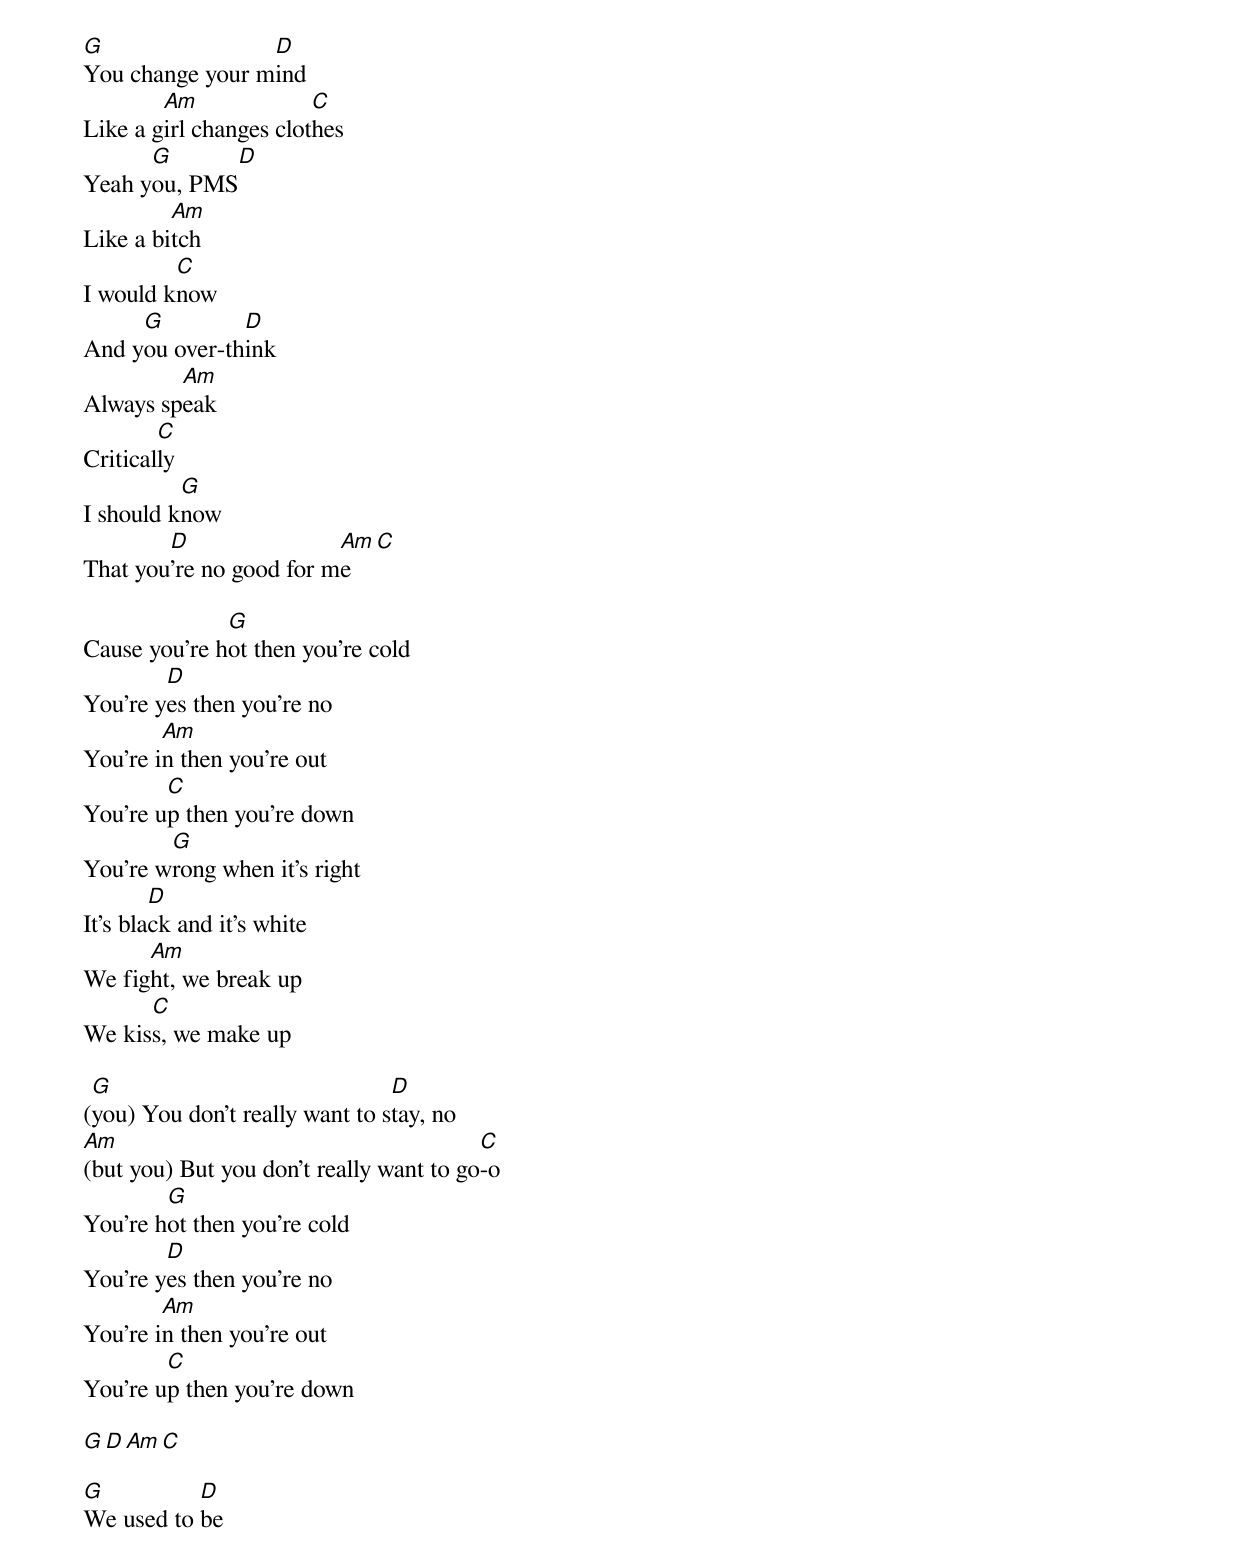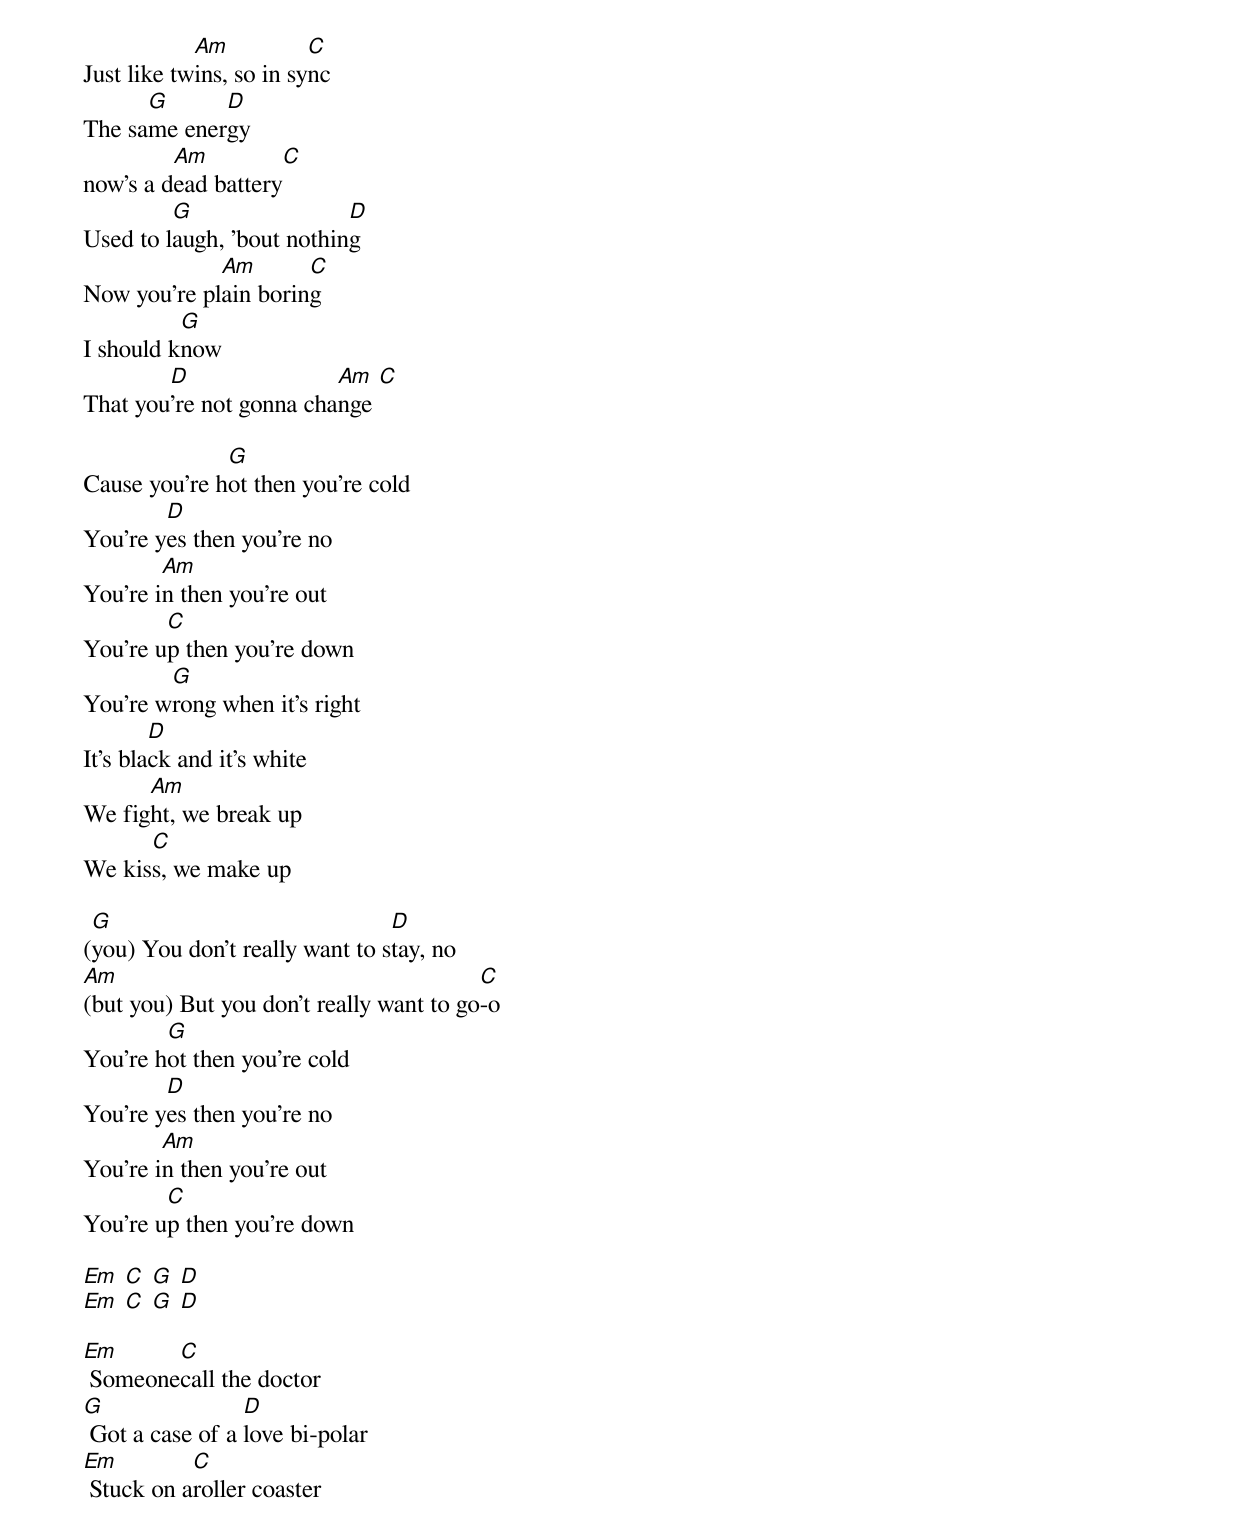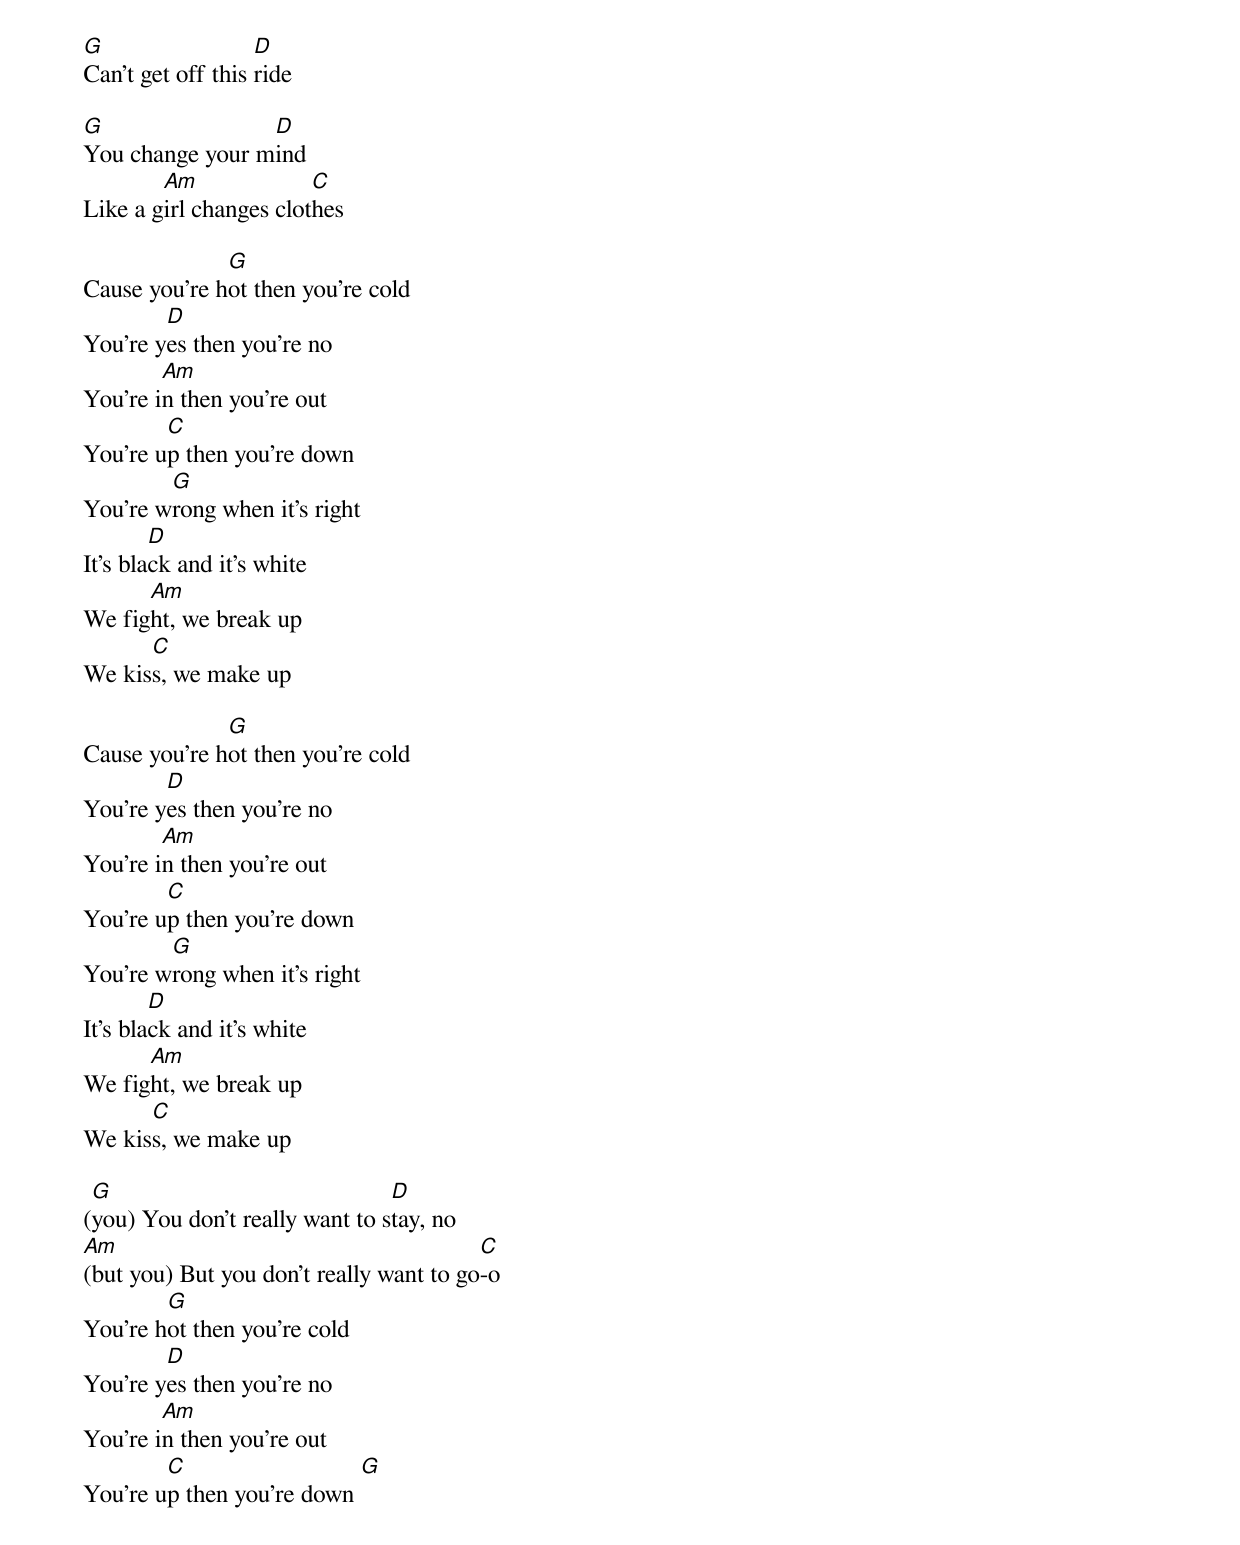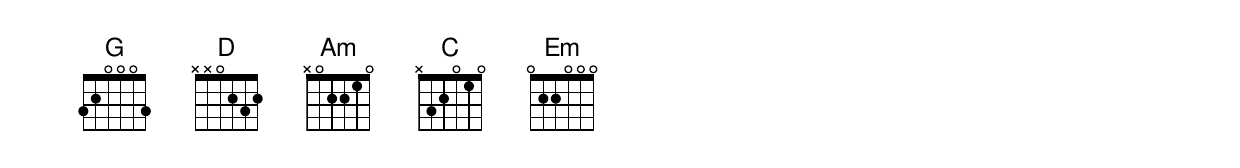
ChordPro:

[G]You change your m[D]ind
Like a g[Am]irl changes clot[C]hes
Yeah y[G]ou, PMS[D]
Like a bi[Am]tch
I would k[C]now
And y[G]ou over-th[D]ink
Always sp[Am]eak
Critical[C]ly
I should k[G]now
That you[D]'re no good for m[Am]e [C]

Cause you're h[G]ot then you're cold
You're y[D]es then you're no
You're i[Am]n then you're out
You're u[C]p then you're down
You're w[G]rong when it's right
It's bla[D]ck and it's white
We fig[Am]ht, we break up
We kis[C]s, we make up

([G]you) You don't really want to s[D]tay, no
[Am](but you) But you don't really want to go[C]-o
You're h[G]ot then you're cold
You're y[D]es then you're no
You're i[Am]n then you're out
You're u[C]p then you're down

[G][D][Am][C]

[G]We used to [D]be
Just like tw[Am]ins, so in sy[C]nc
The sa[G]me ener[D]gy
now's a d[Am]ead battery[C]
Used to l[G]augh, 'bout nothin[D]g
Now you're pl[Am]ain borin[C]g
I should k[G]now
That you[D]'re not gonna cha[Am]nge [C]

Cause you're h[G]ot then you're cold
You're y[D]es then you're no
You're i[Am]n then you're out
You're u[C]p then you're down
You're w[G]rong when it's right
It's bla[D]ck and it's white
We fig[Am]ht, we break up
We kis[C]s, we make up

([G]you) You don't really want to s[D]tay, no
[Am](but you) But you don't really want to go[C]-o
You're h[G]ot then you're cold
You're y[D]es then you're no
You're i[Am]n then you're out
You're u[C]p then you're down

[Em] [C] [G] [D]
[Em] [C] [G] [D]

[Em] Someone[C]call the doctor
[G] Got a case of a [D]love bi-polar
[Em] Stuck on a[C]roller coaster
[G]Can't get off this [D]ride

[G]You change your m[D]ind
Like a g[Am]irl changes clot[C]hes

Cause you're h[G]ot then you're cold
You're y[D]es then you're no
You're i[Am]n then you're out
You're u[C]p then you're down
You're w[G]rong when it's right
It's bla[D]ck and it's white
We fig[Am]ht, we break up
We kis[C]s, we make up

Cause you're h[G]ot then you're cold
You're y[D]es then you're no
You're i[Am]n then you're out
You're u[C]p then you're down
You're w[G]rong when it's right
It's bla[D]ck and it's white
We fig[Am]ht, we break up
We kis[C]s, we make up

([G]you) You don't really want to s[D]tay, no
[Am](but you) But you don't really want to go[C]-o
You're h[G]ot then you're cold
You're y[D]es then you're no
You're i[Am]n then you're out
You're u[C]p then you're down [G]
